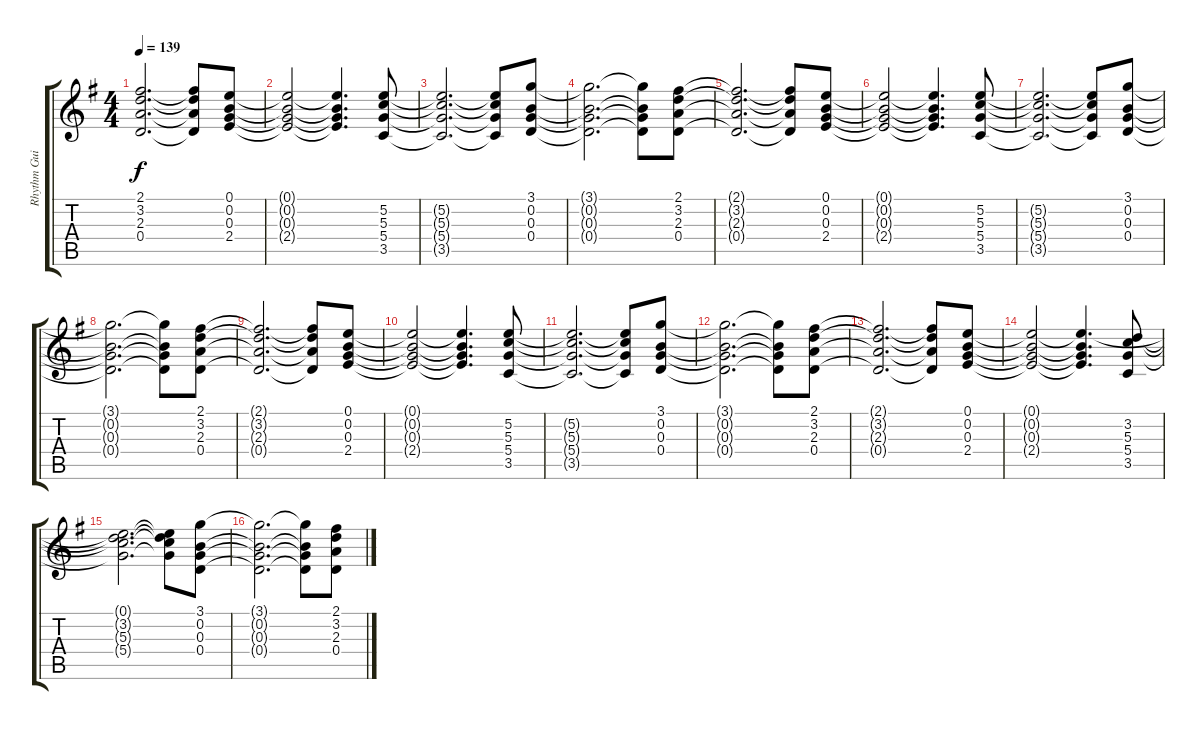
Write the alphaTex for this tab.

\track ("Rhythm Guitar" "Rhythm Gui") {instrument distortionguitar}
\staff {score tabs}
\tuning (E4 B3 G3 D3 A2 E2) {hide}
\ts (4 4)
\tempo 139
\clef g2
\ks g
(2.1{t} 3.2{t} 2.3{t} 0.4{t}).2{d dy f} (2.1{t} 3.2{t} 2.3{t} 0.4{t}).8 (0.1 0.2 0.3 2.4).8 |
(0.1{t} 0.2{t} 0.3{t} 2.4{t}).2 (0.1{t} 0.2{t} 0.3{t} 2.4{t}).4{d} (5.2 5.3 5.4 3.5).8 |
(5.2{t} 5.3{t} 5.4{t} 3.5{t}).2{d} (5.2{t} 5.3{t} 5.4{t} 3.5{t}).8 (3.1 0.2 0.3 0.4).8 |
(3.1{t} 0.2{t} 0.3{t} 0.4{t}).2{d} (3.1{t} 0.2{t} 0.3{t} 0.4{t}).8 (2.1 3.2 2.3 0.4).8 |
(2.1{t} 3.2{t} 2.3{t} 0.4{t}).2{d} (2.1{t} 3.2{t} 2.3{t} 0.4{t}).8 (0.1 0.2 0.3 2.4).8 |
(0.1{t} 0.2{t} 0.3{t} 2.4{t}).2 (0.1{t} 0.2{t} 0.3{t} 2.4{t}).4{d} (5.2 5.3 5.4 3.5).8 |
(5.2{t} 5.3{t} 5.4{t} 3.5{t}).2{d} (5.2{t} 5.3{t} 5.4{t} 3.5{t}).8 (3.1 0.2 0.3 0.4).8 |
(3.1{t} 0.2{t} 0.3{t} 0.4{t}).2{d} (3.1{t} 0.2{t} 0.3{t} 0.4{t}).8 (2.1 3.2 2.3 0.4).8 |
(2.1{t} 3.2{t} 2.3{t} 0.4{t}).2{d} (2.1{t} 3.2{t} 2.3{t} 0.4{t}).8 (0.1 0.2 0.3 2.4).8 |
(0.1{t} 0.2{t} 0.3{t} 2.4{t}).2 (0.1{t} 0.2{t} 0.3{t} 2.4{t}).4{d} (5.2 5.3 5.4 3.5).8 |
(5.2{t} 5.3{t} 5.4{t} 3.5{t}).2{d} (5.2{t} 5.3{t} 5.4{t} 3.5{t}).8 (3.1 0.2 0.3 0.4).8 |
(3.1{t} 0.2{t} 0.3{t} 0.4{t}).2{d} (3.1{t} 0.2{t} 0.3{t} 0.4{t}).8 (2.1 3.2 2.3 0.4).8 |
(2.1{t} 3.2{t} 2.3{t} 0.4{t}).2{d} (2.1{t} 3.2{t} 2.3{t} 0.4{t}).8 (0.1 0.2 0.3 2.4).8 |
(0.1{t} 0.2{t} 0.3{t} 2.4{t}).2 (0.1{t} 0.2{t} 0.3{t} 2.4{t}).4{d} (3.2 5.3 5.4 3.5).8 |
(0.1{t} 3.2{t} 5.3{t} 5.4{t}).2{d} (0.1{t} 3.2{t} 5.3{t} 5.4{t}).8 (3.1 0.2 0.3 0.4).8 |
(3.1{t} 0.2{t} 0.3{t} 0.4{t}).2{d volume 8} (3.1{t} 0.2{t} 0.3{t} 0.4{t}).8 (2.1 3.2 2.3 0.4).8
